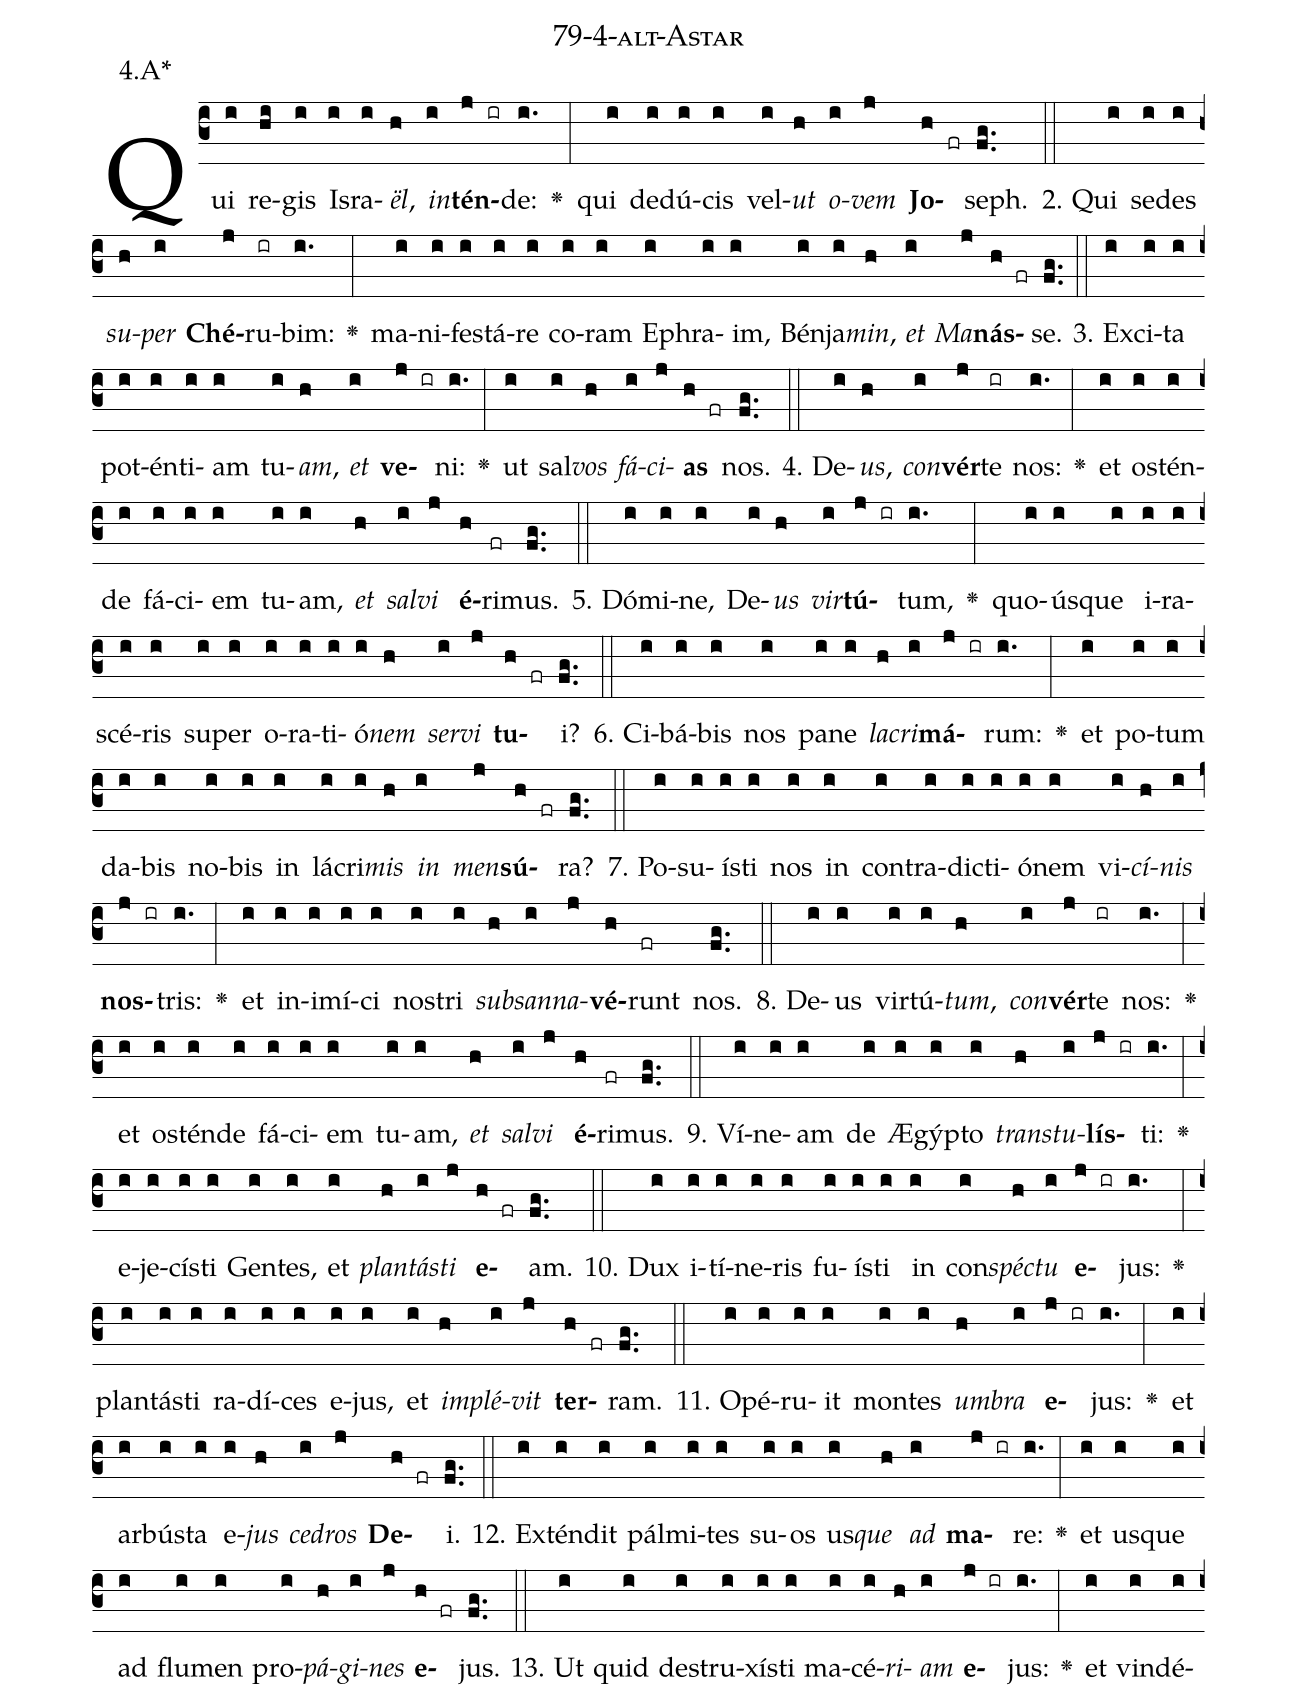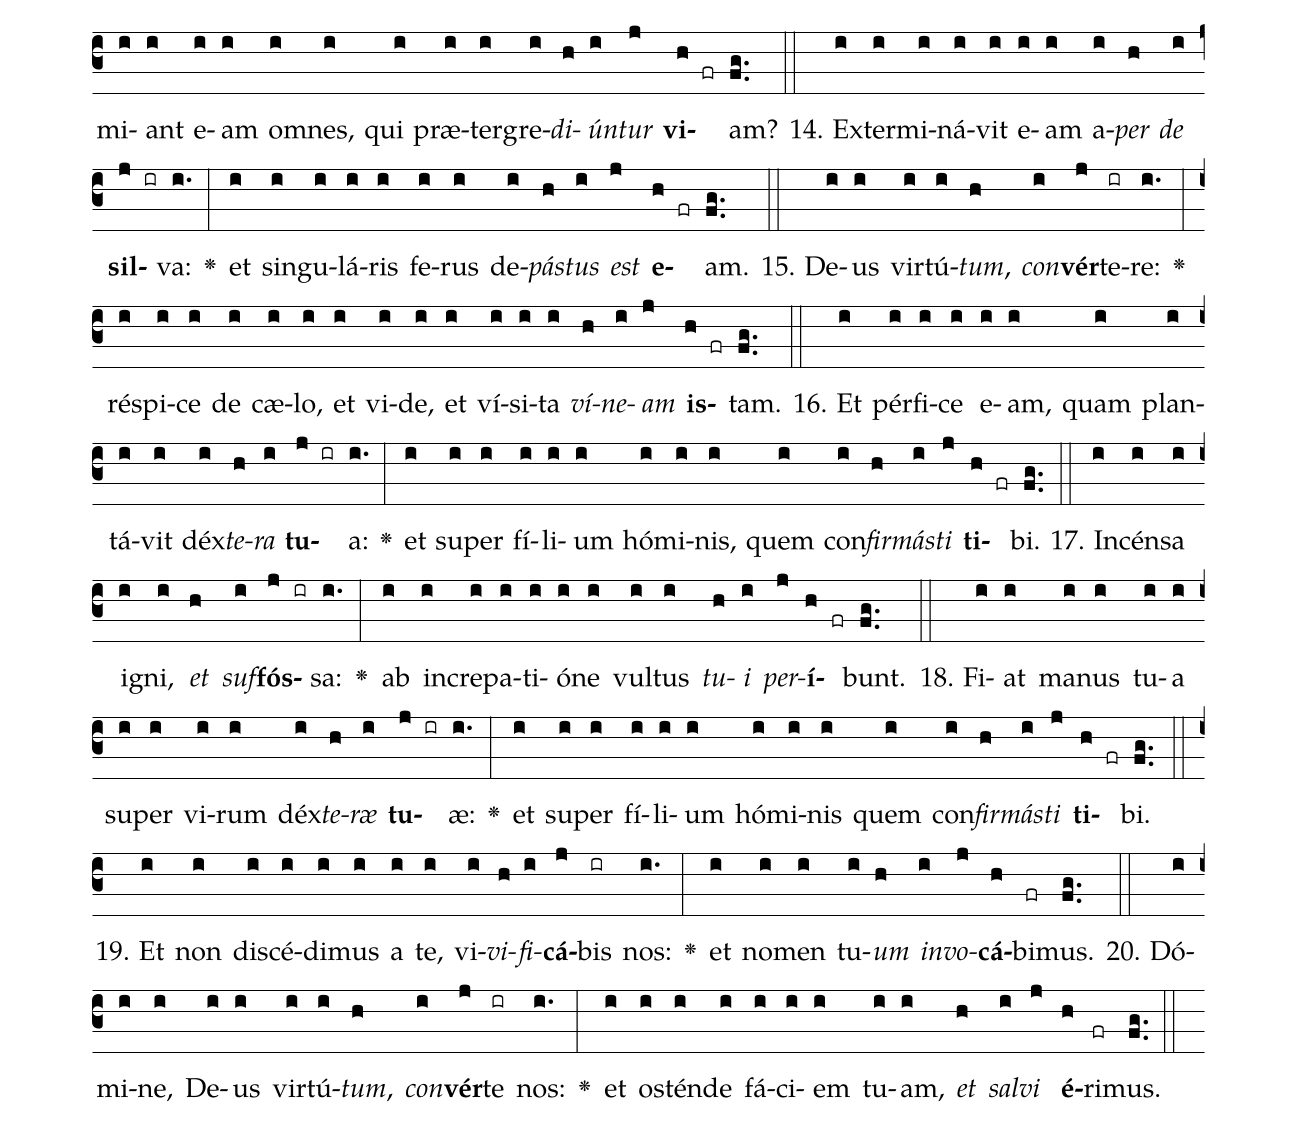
name: 79-4-alt-Astar;
annotation: 4.A*;
%%
(c3)Qui(i) re(hi)gis(i) Is(i)ra(i)<i>ël</i>,(h) <i>in</i>(i)<b>tén</b>(j ir)de:(i.) <v>\greheightstar</v>(:) qui(i) de(i)dú(i)cis(i) vel(i)<i>ut</i>(h) <i>o</i>(i)<i>vem</i>(j) <b>Jo</b>(h fr)seph.(fg..) (::)
2. Qui(i) se(i)des(i) <i>su</i>(h)<i>per</i>(i) <b>Ché</b>(j)ru(ir)bim:(i.) <v>\greheightstar</v>(:) ma(i)ni(i)fes(i)tá(i)re(i) co(i)ram(i) E(i)phra(i)im,(i) Bén(i)ja(i)<i>min</i>,(h) <i>et</i>(i) <i>Ma</i>(j)<b>nás</b>(h fr)se.(fg..) (::)
3. Ex(i)ci(i)ta(i) pot(i)én(i)ti(i)am(i) tu(i)<i>am</i>,(h) <i>et</i>(i) <b>ve</b>(j ir)ni:(i.) <v>\greheightstar</v>(:) ut(i) sal(i)<i>vos</i>(h) <i>fá</i>(i)<i>ci</i>(j)<b>as</b>(h fr) nos.(fg..) (::)
4. De(i)<i>us</i>,(h) <i>con</i>(i)<b>vér</b>(j)te(ir) nos:(i.) <v>\greheightstar</v>(:) et(i) os(i)tén(i)de(i) fá(i)ci(i)em(i) tu(i)am,(i) <i>et</i>(h) <i>sal</i>(i)<i>vi</i>(j) <b>é</b>(h)ri(fr)mus.(fg..) (::)
5. Dó(i)mi(i)ne,(i) De(i)<i>us</i>(h) <i>vir</i>(i)<b>tú</b>(j ir)tum,(i.) <v>\greheightstar</v>(:) quo(i)ús(i)que(i) i(i)ra(i)scé(i)ris(i) su(i)per(i) o(i)ra(i)ti(i)ó(i)<i>nem</i>(h) <i>ser</i>(i)<i>vi</i>(j) <b>tu</b>(h fr)i?(fg..) (::)
6. Ci(i)bá(i)bis(i) nos(i) pa(i)ne(i) <i>la</i>(h)<i>cri</i>(i)<b>má</b>(j ir)rum:(i.) <v>\greheightstar</v>(:) et(i) po(i)tum(i) da(i)bis(i) no(i)bis(i) in(i) lá(i)cri(i)<i>mis</i>(h) <i>in</i>(i) <i>men</i>(j)<b>sú</b>(h fr)ra?(fg..) (::)
7. Po(i)su(i)ís(i)ti(i) nos(i) in(i) con(i)tra(i)dic(i)ti(i)ó(i)nem(i) vi(i)<i>cí</i>(h)<i>nis</i>(i) <b>nos</b>(j ir)tris:(i.) <v>\greheightstar</v>(:) et(i) in(i)i(i)mí(i)ci(i) nos(i)tri(i) <i>sub</i>(h)<i>san</i>(i)<i>na</i>(j)<b>vé</b>(h)runt(fr) nos.(fg..) (::)
8. De(i)us(i) vir(i)tú(i)<i>tum</i>,(h) <i>con</i>(i)<b>vér</b>(j)te(ir) nos:(i.) <v>\greheightstar</v>(:) et(i) os(i)tén(i)de(i) fá(i)ci(i)em(i) tu(i)am,(i) <i>et</i>(h) <i>sal</i>(i)<i>vi</i>(j) <b>é</b>(h)ri(fr)mus.(fg..) (::)
9. Ví(i)ne(i)am(i) de(i) Æ(i)gýp(i)to(i) <i>trans</i>(h)<i>tu</i>(i)<b>lís</b>(j ir)ti:(i.) <v>\greheightstar</v>(:) e(i)je(i)cís(i)ti(i) Gen(i)tes,(i) et(i) <i>plan</i>(h)<i>tás</i>(i)<i>ti</i>(j) <b>e</b>(h fr)am.(fg..) (::)
10. Dux(i) i(i)tí(i)ne(i)ris(i) fu(i)ís(i)ti(i) in(i) con(i)<i>spéc</i>(h)<i>tu</i>(i) <b>e</b>(j ir)jus:(i.) <v>\greheightstar</v>(:) plan(i)tás(i)ti(i) ra(i)dí(i)ces(i) e(i)jus,(i) et(i) <i>im</i>(h)<i>plé</i>(i)<i>vit</i>(j) <b>ter</b>(h fr)ram.(fg..) (::)
11. O(i)pé(i)ru(i)it(i) mon(i)tes(i) <i>um</i>(h)<i>bra</i>(i) <b>e</b>(j ir)jus:(i.) <v>\greheightstar</v>(:) et(i) ar(i)bús(i)ta(i) e(i)<i>jus</i>(h) <i>ce</i>(i)<i>dros</i>(j) <b>De</b>(h fr)i.(fg..) (::)
12. Ex(i)tén(i)dit(i) pál(i)mi(i)tes(i) su(i)os(i) us(i)<i>que</i>(h) <i>ad</i>(i) <b>ma</b>(j ir)re:(i.) <v>\greheightstar</v>(:) et(i) us(i)que(i) ad(i) flu(i)men(i) pro(i)<i>pá</i>(h)<i>gi</i>(i)<i>nes</i>(j) <b>e</b>(h fr)jus.(fg..) (::)
13. Ut(i) quid(i) de(i)stru(i)xís(i)ti(i) ma(i)cé(i)<i>ri</i>(h)<i>am</i>(i) <b>e</b>(j ir)jus:(i.) <v>\greheightstar</v>(:) et(i) vin(i)dé(i)mi(i)ant(i) e(i)am(i) om(i)nes,(i) qui(i) præ(i)ter(i)gre(i)<i>di</i>(h)<i>ún</i>(i)<i>tur</i>(j) <b>vi</b>(h fr)am?(fg..) (::)
14. Ex(i)ter(i)mi(i)ná(i)vit(i) e(i)am(i) a(i)<i>per</i>(h) <i>de</i>(i) <b>sil</b>(j ir)va:(i.) <v>\greheightstar</v>(:) et(i) sin(i)gu(i)lá(i)ris(i) fe(i)rus(i) de(i)<i>pás</i>(h)<i>tus</i>(i) <i>est</i>(j) <b>e</b>(h fr)am.(fg..) (::)
15. De(i)us(i) vir(i)tú(i)<i>tum</i>,(h) <i>con</i>(i)<b>vér</b>(j)te(ir)re:(i.) <v>\greheightstar</v>(:) ré(i)spi(i)ce(i) de(i) cæ(i)lo,(i) et(i) vi(i)de,(i) et(i) ví(i)si(i)ta(i) <i>ví</i>(h)<i>ne</i>(i)<i>am</i>(j) <b>is</b>(h fr)tam.(fg..) (::)
16. Et(i) pér(i)fi(i)ce(i) e(i)am,(i) quam(i) plan(i)tá(i)vit(i) déx(i)<i>te</i>(h)<i>ra</i>(i) <b>tu</b>(j ir)a:(i.) <v>\greheightstar</v>(:) et(i) su(i)per(i) fí(i)li(i)um(i) hó(i)mi(i)nis,(i) quem(i) con(i)<i>fir</i>(h)<i>más</i>(i)<i>ti</i>(j) <b>ti</b>(h fr)bi.(fg..) (::)
17. In(i)cén(i)sa(i) i(i)gni,(i) <i>et</i>(h) <i>suf</i>(i)<b>fós</b>(j ir)sa:(i.) <v>\greheightstar</v>(:) ab(i) in(i)cre(i)pa(i)ti(i)ó(i)ne(i) vul(i)tus(i) <i>tu</i>(h)<i>i</i>(i) <i>per</i>(j)<b>í</b>(h fr)bunt.(fg..) (::)
18. Fi(i)at(i) ma(i)nus(i) tu(i)a(i) su(i)per(i) vi(i)rum(i) déx(i)<i>te</i>(h)<i>ræ</i>(i) <b>tu</b>(j ir)æ:(i.) <v>\greheightstar</v>(:) et(i) su(i)per(i) fí(i)li(i)um(i) hó(i)mi(i)nis(i) quem(i) con(i)<i>fir</i>(h)<i>más</i>(i)<i>ti</i>(j) <b>ti</b>(h fr)bi.(fg..) (::)
19. Et(i) non(i) di(i)scé(i)di(i)mus(i) a(i) te,(i) vi(i)<i>vi</i>(h)<i>fi</i>(i)<b>cá</b>(j)bis(ir) nos:(i.) <v>\greheightstar</v>(:) et(i) no(i)men(i) tu(i)<i>um</i>(h) <i>in</i>(i)<i>vo</i>(j)<b>cá</b>(h)bi(fr)mus.(fg..) (::)
20. Dó(i)mi(i)ne,(i) De(i)us(i) vir(i)tú(i)<i>tum</i>,(h) <i>con</i>(i)<b>vér</b>(j)te(ir) nos:(i.) <v>\greheightstar</v>(:) et(i) os(i)tén(i)de(i) fá(i)ci(i)em(i) tu(i)am,(i) <i>et</i>(h) <i>sal</i>(i)<i>vi</i>(j) <b>é</b>(h)ri(fr)mus.(fg..) (::)
